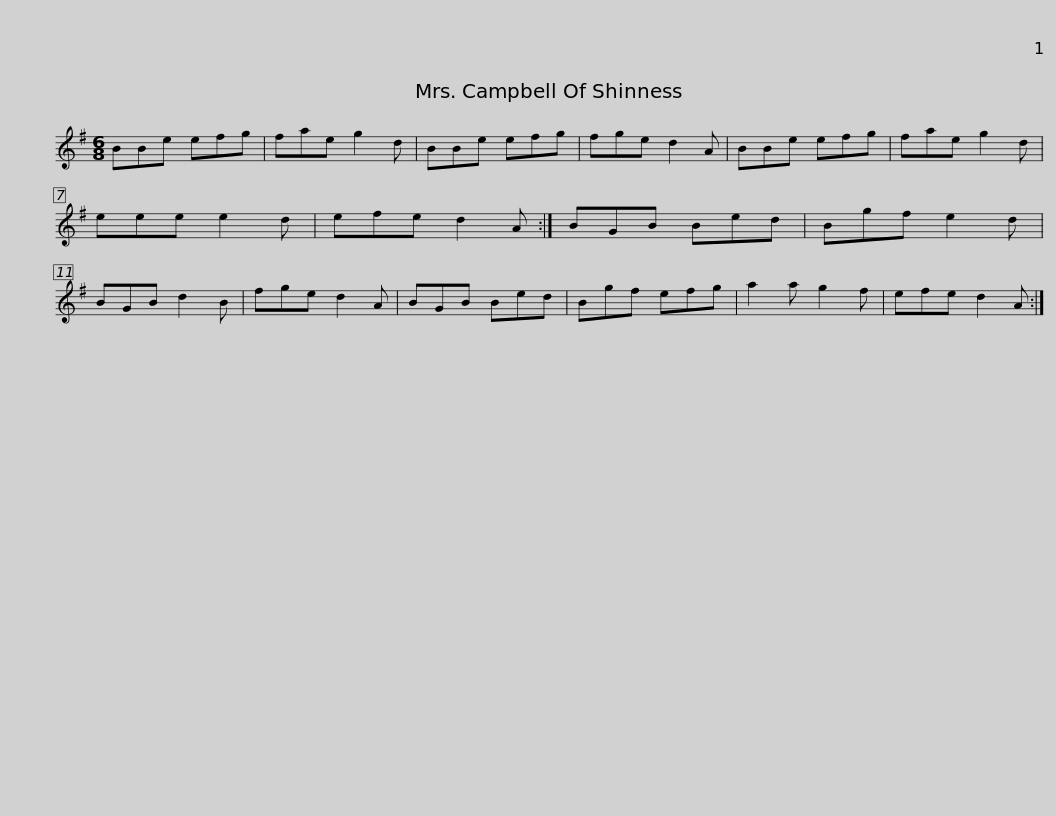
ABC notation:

X:1
L:1/8
M:6/8
I:linebreak $
K:Emin
V:1 treble
V:1
 BBe efg | fae g2 d | BBe efg | fge d2 A | BBe efg | %5
 fae g2 d | eee e2 d | efe d2 A :|$ BGB Bed | Bgf e2 d | %10
 BGB d2 B | fge d2 A | BGB Bed | Bgf efg | a2 a g2 f | %15
 efe d2 A :| %16
